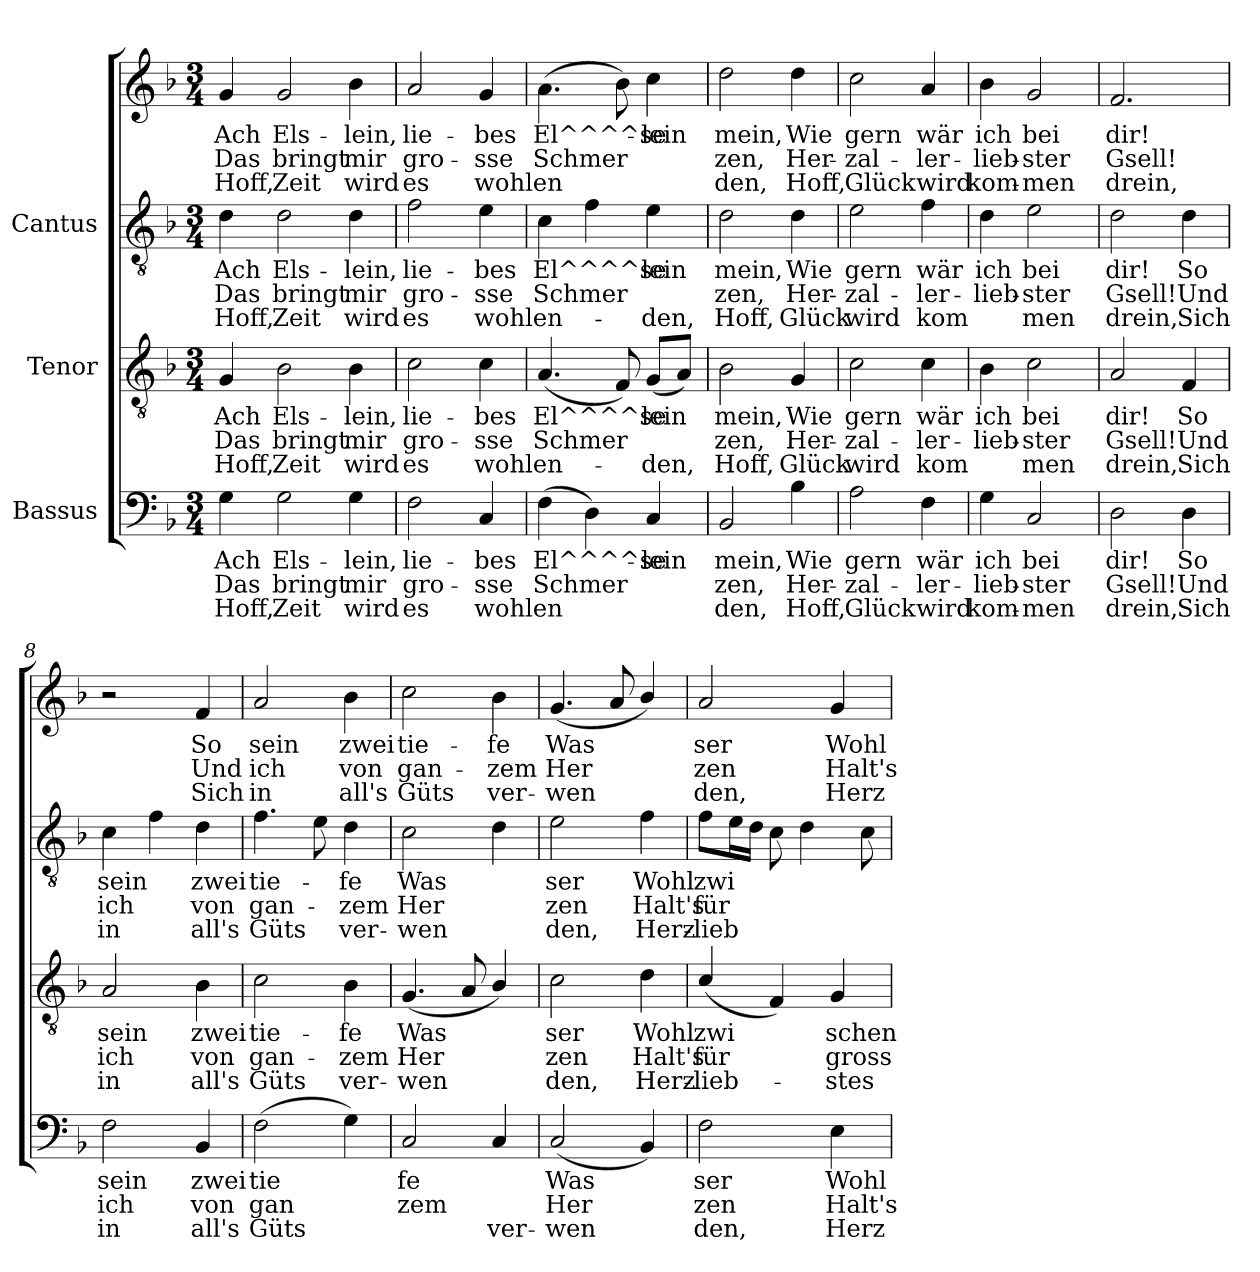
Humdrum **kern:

**kern	**text	**text	**text	**kern	**text	**text	**text	**kern	**text	**text	**text	**kern	**text	**text	**text
*part3	*part3	*part3	*part3	*part2	*part2	*part2	*part2	*part1	*part1	*part1	*part1	*part1	*part1	*part1	*part1
*staff4	*staff4	*staff4	*staff4	*staff3	*staff3	*staff3	*staff3	*staff2	*staff2	*staff2	*staff2	*staff1	*staff1	*staff1	*staff1
*I"Bassus	*	*	*	*I"Tenor	*	*	*	*I"Cantus	*	*	*	*	*	*	*
!!LO:PB:g=z
*stria5	*	*	*	*stria5	*	*	*	*stria5	*	*	*	*stria5	*	*	*
*clefF4	*	*	*	*clefGv2	*	*	*	*clefGv2	*	*	*	*clefG2	*	*	*
*k[b-]	*	*	*	*k[b-]	*	*	*	*k[b-]	*	*	*	*k[b-]	*	*	*
*F:	*	*	*	*F:	*	*	*	*F:	*	*	*	*F:	*	*	*
*M3/4	*	*	*	*M3/4	*	*	*	*M3/4	*	*	*	*M3/4	*	*	*
*MM120	*	*	*	*MM120	*	*	*	*MM120	*	*	*	*MM120	*	*	*
=1	=1	=1	=1	=1	=1	=1	=1	=1	=1	=1	=1	=1	=1	=1	=1
!	!LO:LY:b:cj	!LO:LY:b:cj	!LO:LY:b:cj	!	!LO:LY:b:cj	!LO:LY:b:cj	!LO:LY:b:cj	!	!LO:LY:b:cj	!LO:LY:b:cj	!LO:LY:b:cj	!	!LO:LY:b:cj	!LO:LY:b:cj	!LO:LY:b:cj
4G\	Ach	Das	Hoff,	4G/	Ach	Das	Hoff,	4d\	Ach	Das	Hoff,	4g/	Ach	Das	Hoff,
!	!LO:LY:b:cj	!LO:LY:b:cj	!LO:LY:b:cj	!	!LO:LY:b:cj	!LO:LY:b:cj	!LO:LY:b:cj	!	!LO:LY:b:cj	!LO:LY:b:cj	!LO:LY:b:cj	!	!LO:LY:b:cj	!LO:LY:b:cj	!LO:LY:b:cj
2G\	Els-	-bringt	Zeit	2B-\	Els-	-bringt	Zeit	2d\	Els-	-bringt	Zeit	2g/	Els-	-bringt	Zeit
!	!LO:LY:b:cj	!LO:LY:b:cj	!LO:LY:b:cj	!	!LO:LY:b:cj	!LO:LY:b:cj	!LO:LY:b:cj	!	!LO:LY:b:cj	!LO:LY:b:cj	!LO:LY:b:cj	!	!LO:LY:b:cj	!LO:LY:b:cj	!LO:LY:b:cj
4G\	lein,	mir	wird	4B-\	lein,	mir	wird	4d\	lein,	mir	wird	4b-\	lein,	mir	wird
=2	=2	=2	=2	=2	=2	=2	=2	=2	=2	=2	=2	=2	=2	=2	=2
!	!LO:LY:b:cj	!LO:LY:b:cj	!LO:LY:b:cj	!	!LO:LY:b:cj	!LO:LY:b:cj	!LO:LY:b:cj	!	!LO:LY:b:cj	!LO:LY:b:cj	!LO:LY:b:cj	!	!LO:LY:b:cj	!LO:LY:b:cj	!LO:LY:b:cj
2F\	lie-	-gro-	-es	2c\	lie-	-gro-	-es	2f\	lie-	-gro-	-es	2a/	lie-	-gro-	-es
!	!LO:LY:b:cj	!LO:LY:b:cj	!LO:LY:b:cj	!	!LO:LY:b:cj	!LO:LY:b:cj	!LO:LY:b:cj	!	!LO:LY:b:cj	!LO:LY:b:cj	!LO:LY:b:cj	!	!LO:LY:b:cj	!LO:LY:b:cj	!LO:LY:b:cj
4C/	bes	sse	wohl	4c\	bes	sse	wohl	4e\	bes	sse	wohl	4g/	bes	sse	wohl
=3	=3	=3	=3	=3	=3	=3	=3	=3	=3	=3	=3	=3	=3	=3	=3
!	!LO:LY:b:cj	!LO:LY:b:cj	!LO:LY:b:cj	!	!LO:LY:b:cj	!LO:LY:b:cj	!LO:LY:b:cj	!	!LO:LY:b:cj	!LO:LY:b:cj	!LO:LY:b:cj	!	!LO:LY:b:cj	!LO:LY:b:cj	!LO:LY:b:cj
(>4F\	El^^^^se-	-Schmer	en	(<4.A/	El^^^^se-	-Schmer	en-	4c\	-El^^^^se-	-Schmer	en-	(>4.a\	El^^^^se-	-Schmer	en
!	!LO:LY:b:cj	!LO:LY:b:cj	!LO:LY:b:cj	!	!	!	!	!	!LO:LY:b:cj	!LO:LY:b:cj	!LO:LY:b:cj	!	!	!	!
4D\)	.	.	.	.	.	.	.	4f\	-	.	.	.	.	.	.
!	!	!	!	!	!LO:LY:b:cj	!LO:LY:b:cj	!LO:LY:b:cj	!	!	!	!	!	!LO:LY:b:cj	!LO:LY:b:cj	!LO:LY:b:cj
.	.	.	.	8F/)	-	.	.	.	.	.	.	8b-\)	.	.	.
!	!LO:LY:b:cj	!LO:LY:b:cj	!LO:LY:b:cj	!	!LO:LY:b:cj	!LO:LY:b:cj	!LO:LY:b:cj	!	!LO:LY:b:cj	!LO:LY:b:cj	!LO:LY:b:cj	!	!LO:LY:b:cj	!LO:LY:b:cj	!LO:LY:b:cj
4C/	lein	-	--	(<8G/L	lein	-	-den,	4e\	lein	-	-den,	4cc\	lein	-	--
!	!	!	!	!	!LO:LY:b:cj	!LO:LY:b:cj	!LO:LY:b:cj	!	!	!	!	!	!	!	!
.	.	.	.	8A/J)	.	-	-	.	.	.	.	.	.	.	.
=4	=4	=4	=4	=4	=4	=4	=4	=4	=4	=4	=4	=4	=4	=4	=4
!	!LO:LY:b:cj	!LO:LY:b:cj	!LO:LY:b:cj	!	!LO:LY:b:cj	!LO:LY:b:cj	!LO:LY:b:cj	!	!LO:LY:b:cj	!LO:LY:b:cj	!LO:LY:b:cj	!	!LO:LY:b:cj	!LO:LY:b:cj	!LO:LY:b:cj
2BB-/	-mein,	zen,	den,	2B-\	mein,	zen,	Hoff,	2d\	mein,	zen,	Hoff,	2dd\	mein,	zen,	den,
!	!LO:LY:b:cj	!LO:LY:b:cj	!LO:LY:b:cj	!	!LO:LY:b:cj	!LO:LY:b:cj	!LO:LY:b:cj	!	!LO:LY:b:cj	!LO:LY:b:cj	!LO:LY:b:cj	!	!LO:LY:b:cj	!LO:LY:b:cj	!LO:LY:b:cj
4B-\	Wie	Her-	-Hoff,	4G/	Wie	Her-	-Glück	4d\	Wie	Her-	-Glück	4dd\	Wie	Her-	-Hoff,
=5	=5	=5	=5	=5	=5	=5	=5	=5	=5	=5	=5	=5	=5	=5	=5
!	!LO:LY:b:cj	!LO:LY:b:cj	!LO:LY:b:cj	!	!LO:LY:b:cj	!LO:LY:b:cj	!LO:LY:b:cj	!	!LO:LY:b:cj	!LO:LY:b:cj	!LO:LY:b:cj	!	!LO:LY:b:cj	!LO:LY:b:cj	!LO:LY:b:cj
2A\	gern	zal-	-Glück	2c\	gern	zal-	-wird	2e\	gern	zal-	-wird	2cc\	gern	zal-	-Glück
!	!LO:LY:b:cj	!LO:LY:b:cj	!LO:LY:b:cj	!	!LO:LY:b:cj	!LO:LY:b:cj	!LO:LY:b:cj	!	!LO:LY:b:cj	!LO:LY:b:cj	!LO:LY:b:cj	!	!LO:LY:b:cj	!LO:LY:b:cj	!LO:LY:b:cj
4F\	wär	ler-	-wird	4c\	wär	ler-	-kom	4f\	wär	ler-	-kom	4a/	wär	ler-	-wird
=6	=6	=6	=6	=6	=6	=6	=6	=6	=6	=6	=6	=6	=6	=6	=6
!	!LO:LY:b:cj	!LO:LY:b:cj	!LO:LY:b:cj	!	!LO:LY:b:cj	!LO:LY:b:cj	!LO:LY:b:cj	!	!LO:LY:b:cj	!LO:LY:b:cj	!LO:LY:b:cj	!	!LO:LY:b:cj	!LO:LY:b:cj	!LO:LY:b:cj
4G\	ich	lieb-	-kom-	4B-\	ich	lieb-	--	4d\	ich	lieb-	--	4b-\	ich	lieb-	-kom-
!	!LO:LY:b:cj	!LO:LY:b:cj	!LO:LY:b:cj	!	!LO:LY:b:cj	!LO:LY:b:cj	!LO:LY:b:cj	!	!LO:LY:b:cj	!LO:LY:b:cj	!LO:LY:b:cj	!	!LO:LY:b:cj	!LO:LY:b:cj	!LO:LY:b:cj
2C/	-bei	ster	men	2c\	-bei	ster	men	2e\	-bei	ster	men	2g/	-bei	ster	men
!!LO:LB:g=z
=7	=7	=7	=7	=7	=7	=7	=7	=7	=7	=7	=7	=7	=7	=7	=7
!	!LO:LY:b:cj	!LO:LY:b:cj	!LO:LY:b:cj	!	!LO:LY:b:cj	!LO:LY:b:cj	!LO:LY:b:cj	!	!LO:LY:b:cj	!LO:LY:b:cj	!LO:LY:b:cj	!	!LO:LY:b:cj	!LO:LY:b:cj	!LO:LY:b:cj
2D\	dir!	Gsell!	drein,	2A/	dir!	Gsell!	drein,	2d\	dir!	Gsell!	drein,	2.f/	dir!	Gsell!	drein,
!	!LO:LY:b:cj	!LO:LY:b:cj	!LO:LY:b:cj	!	!LO:LY:b:cj	!LO:LY:b:cj	!LO:LY:b:cj	!	!LO:LY:b:cj	!LO:LY:b:cj	!LO:LY:b:cj	!	!	!	!
4D\	So	Und	Sich	4F/	So	Und	Sich	4d\	So	Und	Sich	.	.	.	.
=8	=8	=8	=8	=8	=8	=8	=8	=8	=8	=8	=8	=8	=8	=8	=8
!	!LO:LY:b:cj	!LO:LY:b:cj	!LO:LY:b:cj	!	!LO:LY:b:cj	!LO:LY:b:cj	!LO:LY:b:cj	!	!LO:LY:b:cj	!LO:LY:b:cj	!LO:LY:b:cj	!	!	!	!
2F\	sein	ich	in	2A/	sein	ich	in	4c\	sein	ich	in	2r	.	.	.
!	!	!	!	!	!	!	!	!	!LO:LY:b:cj	!LO:LY:b:cj	!LO:LY:b:cj	!	!	!	!
.	.	.	.	.	.	.	.	4f\	.	.	.	.	.	.	.
!	!LO:LY:b:cj	!LO:LY:b:cj	!LO:LY:b:cj	!	!LO:LY:b:cj	!LO:LY:b:cj	!LO:LY:b:cj	!	!LO:LY:b:cj	!LO:LY:b:cj	!LO:LY:b:cj	!	!LO:LY:b:cj	!LO:LY:b:cj	!LO:LY:b:cj
4BB-/	zwei	von	all's	4B-\	zwei	von	all's	4d\	zwei	von	all's	4f/	So	Und	Sich
=9	=9	=9	=9	=9	=9	=9	=9	=9	=9	=9	=9	=9	=9	=9	=9
!	!LO:LY:b:cj	!LO:LY:b:cj	!LO:LY:b:cj	!	!LO:LY:b:cj	!LO:LY:b:cj	!LO:LY:b:cj	!	!LO:LY:b:cj	!LO:LY:b:cj	!LO:LY:b:cj	!	!LO:LY:b:cj	!LO:LY:b:cj	!LO:LY:b:cj
(>2F\	tie-	-gan-	-Güts	2c\	tie-	-gan-	-Güts	4.f\	tie-	-gan-	-Güts	2a/	sein	ich	in
!	!	!	!	!	!	!	!	!	!LO:LY:b:cj	!LO:LY:b:cj	!LO:LY:b:cj	!	!	!	!
.	.	.	.	.	.	.	.	8e\	.	.	.	.	.	.	.
!	!LO:LY:b:cj	!LO:LY:b:cj	!LO:LY:b:cj	!	!LO:LY:b:cj	!LO:LY:b:cj	!LO:LY:b:cj	!	!LO:LY:b:cj	!LO:LY:b:cj	!LO:LY:b:cj	!	!LO:LY:b:cj	!LO:LY:b:cj	!LO:LY:b:cj
4G\)	-	--	-	4B-\	fe	zem	ver-	4d\	fe	zem	ver-	4b-\	zwei	von	all's
=10	=10	=10	=10	=10	=10	=10	=10	=10	=10	=10	=10	=10	=10	=10	=10
!	!LO:LY:b:cj	!LO:LY:b:cj	!LO:LY:b:cj	!	!LO:LY:b:cj	!LO:LY:b:cj	!LO:LY:b:cj	!	!LO:LY:b:cj	!LO:LY:b:cj	!LO:LY:b:cj	!	!LO:LY:b:cj	!LO:LY:b:cj	!LO:LY:b:cj
2C/	fe	zem	-	(<4.G/	-Was-	-Her-	-wen-	2c\	-Was-	-Her-	-wen-	2cc\	-tie-	-gan-	-Güts
!	!	!	!	!	!LO:LY:b:cj	!LO:LY:b:cj	!LO:LY:b:cj	!	!	!	!	!	!	!	!
.	.	.	.	8A/	--	--	--	.	.	.	.	.	.	.	.
!	!LO:LY:b:cj	!LO:LY:b:cj	!LO:LY:b:cj	!	!LO:LY:b:cj	!LO:LY:b:cj	!LO:LY:b:cj	!	!LO:LY:b:cj	!LO:LY:b:cj	!LO:LY:b:cj	!	!LO:LY:b:cj	!LO:LY:b:cj	!LO:LY:b:cj
4C/	--	--	-ver-	4B-/)	--	--	--	4d\	--	--	--	4b-\	fe	zem	ver-
=11	=11	=11	=11	=11	=11	=11	=11	=11	=11	=11	=11	=11	=11	=11	=11
!	!LO:LY:b:cj	!LO:LY:b:cj	!LO:LY:b:cj	!	!LO:LY:b:cj	!LO:LY:b:cj	!LO:LY:b:cj	!	!LO:LY:b:cj	!LO:LY:b:cj	!LO:LY:b:cj	!	!LO:LY:b:cj	!LO:LY:b:cj	!LO:LY:b:cj
(<2C/	-Was-	-Her-	-wen-	2c\	-ser	zen	den,	2e\	-ser	zen	den,	(<4.g/	-Was-	-Her-	-wen-
!	!	!	!	!	!	!	!	!	!	!	!	!	!LO:LY:b:cj	!LO:LY:b:cj	!LO:LY:b:cj
.	.	.	.	.	.	.	.	.	.	.	.	8a/	--	--	--
!	!LO:LY:b:cj	!LO:LY:b:cj	!LO:LY:b:cj	!	!LO:LY:b:cj	!LO:LY:b:cj	!LO:LY:b:cj	!	!LO:LY:b:cj	!LO:LY:b:cj	!LO:LY:b:cj	!	!LO:LY:b:cj	!LO:LY:b:cj	!LO:LY:b:cj
4BB-/)	--	--	--	4d\	Wohl	Halt's	Herz-	4f\	Wohl	Halt's	Herz-	4b-/)	--	--	--
=12	=12	=12	=12	=12	=12	=12	=12	=12	=12	=12	=12	=12	=12	=12	=12
!	!LO:LY:b:cj	!LO:LY:b:cj	!LO:LY:b:cj	!	!LO:LY:b:cj	!LO:LY:b:cj	!LO:LY:b:cj	!	!LO:LY:b:cj	!LO:LY:b:cj	!LO:LY:b:cj	!	!LO:LY:b:cj	!LO:LY:b:cj	!LO:LY:b:cj
2F\	-ser	zen	den,	(<4c/	-zwi-	-für	lieb-	8f\L	-zwi-	-für	lieb-	2a/	-ser	zen	den,
!	!	!	!	!	!	!	!	!	!LO:LY:b:cj	!LO:LY:b:cj	!LO:LY:b:cj	!	!	!	!
.	.	.	.	.	.	.	.	16e\	--	-	-	.	.	.	.
!	!	!	!	!	!	!	!	!	!LO:LY:b:cj	!LO:LY:b:cj	!LO:LY:b:cj	!	!	!	!
.	.	.	.	.	.	.	.	16d\J	--	-	-	.	.	.	.
!	!	!	!	!	!LO:LY:b:cj	!LO:LY:b:cj	!LO:LY:b:cj	!	!LO:LY:b:cj	!LO:LY:b:cj	!LO:LY:b:cj	!	!	!	!
.	.	.	.	4F/)	-	.	.	8c\	--	-	-	.	.	.	.
!	!	!	!	!	!	!	!	!	!LO:LY:b:cj	!LO:LY:b:cj	!LO:LY:b:cj	!	!	!	!
.	.	.	.	.	.	.	.	4d\	--	-	-	.	.	.	.
!	!LO:LY:b:cj	!LO:LY:b:cj	!LO:LY:b:cj	!	!LO:LY:b:cj	!LO:LY:b:cj	!LO:LY:b:cj	!	!	!	!	!	!LO:LY:b:cj	!LO:LY:b:cj	!LO:LY:b:cj
4E\	Wohl	Halt's	Herz-	4G/	schen	gross	stes	.	.	.	.	4g/	Wohl	Halt's	Herz-
!	!	!	!	!	!	!	!	!	!LO:LY:b:cj	!LO:LY:b:cj	!LO:LY:b:cj	!	!	!	!
.	.	.	.	.	.	.	.	8c\	--	-	-	.	.	.	.
=	=	=	=	=	=	=	=	=	=	=	=	=	=	=	=
*-	*-	*-	*-	*-	*-	*-	*-	*-	*-	*-	*-	*-	*-	*-	*-
